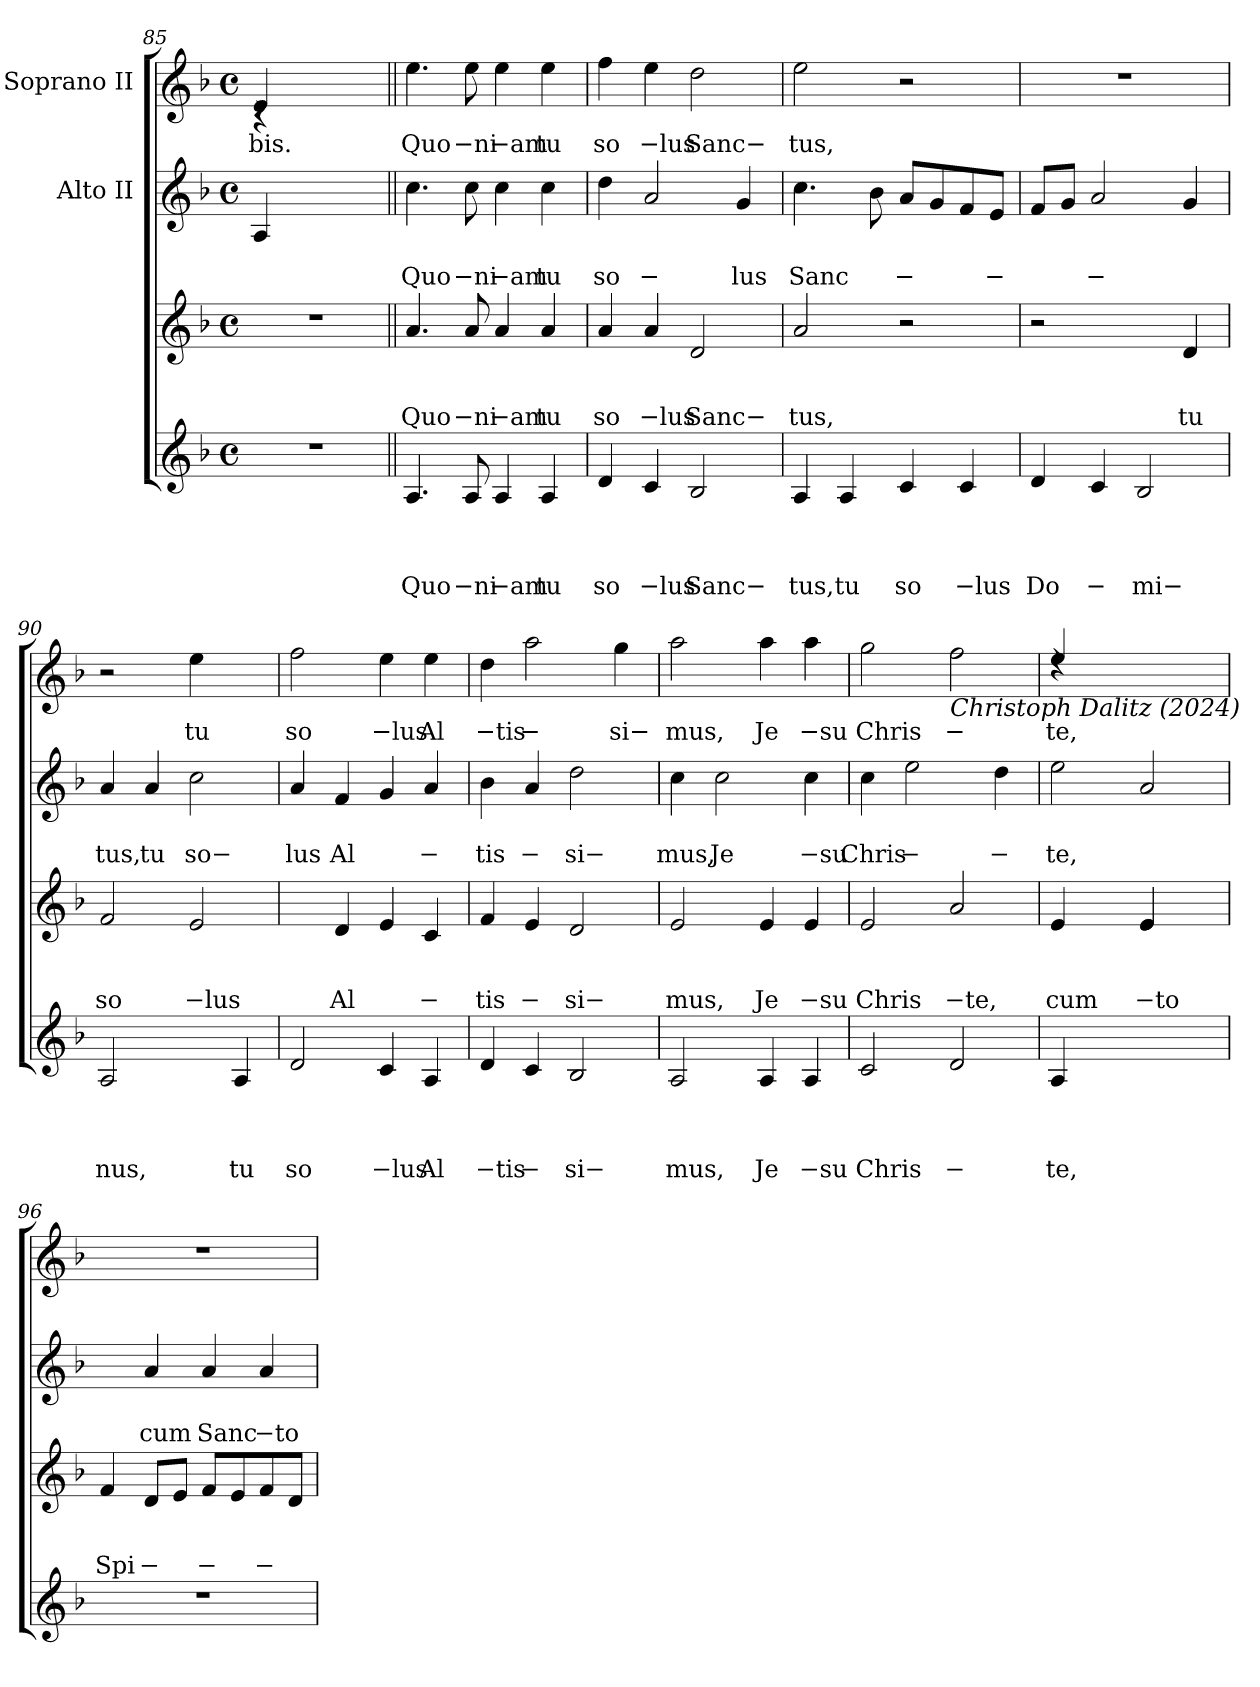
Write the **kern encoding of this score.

**kern	**text	**text	**text	**text	**kern	**text	**text	**text	**kern	**text	**text	**kern	**text
*part4	*part4	*part4	*part4	*part4	*part3	*part3	*part3	*part3	*part2	*part2	*part2	*part1	*part1
*staff4	*staff4	*staff4	*staff4	*staff4	*staff3	*staff3	*staff3	*staff3	*staff2	*staff2	*staff2	*staff1	*staff1
*	*	*	*	*	*	*	*	*	*I"Alto II	*	*	*I"Soprano II	*
*clefG2	*	*	*	*	*clefG2	*	*	*	*clefG2	*	*	*clefG2	*
*k[b-]	*	*	*	*	*k[b-]	*	*	*	*k[b-]	*	*	*k[b-]	*
*F:	*	*	*	*	*F:	*	*	*	*F:	*	*	*F:	*
*M4/4	*	*	*	*	*M4/4	*	*	*	*M4/4	*	*	*M4/4	*
*met(c)	*	*	*	*	*met(c)	*	*	*	*met(c)	*	*	*met(c)	*
=85	=85	=85	=85	=85	=85	=85	=85	=85	=85	=85	=85	=85	=85
!	!	!	!	!	!	!	!	!	!LO:N:head=solid	!	!	!LO:N:head=solid	!LO:LY:b
*	*	*	*	*	*	*	*	*	*	*	*	*^	*
1r	.	.	.	.	1r	.	.	.	4A/	.	.	4e/	4rc	bis.
.	.	.	.	.	.	.	.	.	2.ryy	.	.	2.ryy	2.ryy	.
!!LO:LB:g=z
=86||	=86||	=86||	=86||	=86||	=86||	=86||	=86||	=86||	=86||	=86||	=86||	=86||	=86||	=86||
!	!	!	!	!	!	!	!	!	!	!	!	!LO:TX:a:i:t=tempo primo	!	!
!	!	!	!	!LO:LY:b	!	!	!	!LO:LY:b	!	!	!LO:LY:b	!	!	!LO:LY:b
*	*	*	*	*	*	*	*	*	*	*	*	*v	*v	*
4.A/	.	.	.	Quo	4.a/	.	.	Quo	4.cc\	.	Quo	4.ee\	Quo
!	!	!	!	!LO:LY:b:rj	!	!	!	!LO:LY:b:rj	!	!	!LO:LY:b:rj	!	!LO:LY:b:rj
8A/	.	.	.	−ni	8a/	.	.	−ni	8cc\	.	−ni	8ee\	−ni
!	!	!	!	!LO:LY:b:rj	!	!	!	!LO:LY:b:rj	!	!	!LO:LY:b:rj	!	!LO:LY:b:rj
4A/	.	.	.	−am	4a/	.	.	−am	4cc\	.	−am	4ee\	−am
!	!	!	!	!LO:LY:b	!	!	!	!LO:LY:b	!	!	!LO:LY:b	!	!LO:LY:b
4A/	.	.	.	tu	4a/	.	.	tu	4cc\	.	tu	4ee\	tu
=87	=87	=87	=87	=87	=87	=87	=87	=87	=87	=87	=87	=87	=87
!	!	!	!	!LO:LY:b	!	!	!	!LO:LY:b	!	!	!LO:LY:b	!	!LO:LY:b
4d/	.	.	.	so	4a/	.	.	so	4dd\	.	so	4ff\	so
!	!	!	!	!LO:LY:b:rj	!	!	!	!LO:LY:b:rj	!	!	!LO:LY:b	!	!LO:LY:b:rj
4c/	.	.	.	−lus	4a/	.	.	−lus	2a/	.	−	4ee\	−lus
!	!	!	!	!LO:LY:b	!	!	!	!LO:LY:b	!	!	!	!	!LO:LY:b
2B-/	.	.	.	Sanc−	2d/	.	.	Sanc−	.	.	.	2dd\	Sanc−
!	!	!	!	!	!	!	!	!	!	!	!LO:LY:b	!	!
.	.	.	.	.	.	.	.	.	4g/	.	lus	.	.
=88	=88	=88	=88	=88	=88	=88	=88	=88	=88	=88	=88	=88	=88
!	!	!	!	!LO:LY:b	!	!	!	!LO:LY:b	!	!	!LO:LY:b	!	!LO:LY:b
4A/	.	.	.	tus,	2a/	.	.	tus,	4.cc\	.	Sanc	2ee\	tus,
!	!	!	!	!LO:LY:b	!	!	!	!	!	!	!	!	!
4A/	.	.	.	tu	.	.	.	.	.	.	.	.	.
.	.	.	.	.	.	.	.	.	8b-\	.	.	.	.
!	!	!	!	!LO:LY:b	!	!	!	!	!	!	!LO:LY:b	!	!
4c/	.	.	.	so	2r	.	.	.	8a/L	.	−	2r	.
.	.	.	.	.	.	.	.	.	8g/	.	.	.	.
!	!	!	!	!LO:LY:b:rj	!	!	!	!	!	!	!	!	!
4c/	.	.	.	−lus	.	.	.	.	8f/	.	.	.	.
!	!	!	!	!	!	!	!	!	!	!	!LO:LY:b	!	!
.	.	.	.	.	.	.	.	.	8e/J	.	−	.	.
=89	=89	=89	=89	=89	=89	=89	=89	=89	=89	=89	=89	=89	=89
!	!	!	!	!LO:LY:b	!	!	!	!	!	!	!	!	!
4d/	.	.	.	Do	2r	.	.	.	8f/L	.	.	1r	.
.	.	.	.	.	.	.	.	.	8g/J	.	.	.	.
!	!	!	!	!LO:LY:b	!	!	!	!	!	!	!LO:LY:b	!	!
4c/	.	.	.	−	.	.	.	.	2a/	.	−	.	.
!	!	!	!	!LO:LY:b	!	!	!	!	!	!	!	!	!
2B-/	.	.	.	mi−	4ryy	.	.	.	.	.	.	.	.
!	!	!	!	!	!	!	!	!LO:LY:b	!	!	!	!	!
.	.	.	.	.	4d/	.	.	tu	4g/	.	.	.	.
=90	=90	=90	=90	=90	=90	=90	=90	=90	=90	=90	=90	=90	=90
!	!	!	!	!LO:LY:b	!	!	!	!LO:LY:b	!	!	!LO:LY:b	!	!
2A/	.	.	.	nus,	2f/	.	.	so	4a/	.	tus,	2r	.
!	!	!	!	!	!	!	!	!	!	!	!LO:LY:b	!	!
.	.	.	.	.	.	.	.	.	4a/	.	tu	.	.
!	!	!	!	!	!	!	!	!LO:LY:b:rj	!	!	!LO:LY:b	!	!LO:LY:b
4ryy	.	.	.	.	2e/	.	.	−lus	2cc\	.	so−	4ee\	tu
!	!	!	!	!LO:LY:b	!	!	!	!	!	!	!	!	!
4A/	.	.	.	tu	.	.	.	.	.	.	.	4ryy	.
!!LO:PB:g=z
=91	=91	=91	=91	=91	=91	=91	=91	=91	=91	=91	=91	=91	=91
!	!	!	!	!LO:LY:b	!	!	!	!	!	!	!LO:LY:b	!	!LO:LY:b
2d/	.	.	.	so	4ryy	.	.	.	4a/	.	lus	2ff\	so
!	!	!	!	!	!	!	!	!LO:LY:b	!	!	!LO:LY:b	!	!
.	.	.	.	.	4d/	.	.	Al	4f/	.	Al	.	.
!	!	!	!	!LO:LY:b:rj	!	!	!	!	!	!	!	!	!LO:LY:b:rj
4c/	.	.	.	−lus	4e/	.	.	.	4g/	.	.	4ee\	−lus
!	!	!	!	!LO:LY:b	!	!	!	!LO:LY:b	!	!	!LO:LY:b	!	!LO:LY:b
4A/	.	.	.	Al	4c/	.	.	−	4a/	.	−	4ee\	Al
=92	=92	=92	=92	=92	=92	=92	=92	=92	=92	=92	=92	=92	=92
!	!	!	!	!LO:LY:b:rj	!	!	!	!LO:LY:b	!	!	!LO:LY:b	!	!LO:LY:b:rj
4d/	.	.	.	−tis	4f/	.	.	tis	4b-\	.	tis	4dd\	−tis
!	!	!	!	!LO:LY:b	!	!	!	!LO:LY:b	!	!	!LO:LY:b	!	!LO:LY:b
4c/	.	.	.	−	4e/	.	.	−	4a/	.	−	2aa\	−
!	!	!	!	!LO:LY:b	!	!	!	!LO:LY:b	!	!	!LO:LY:b	!	!
2B-/	.	.	.	si−	2d/	.	.	si−	2dd\	.	si−	.	.
!	!	!	!	!	!	!	!	!	!	!	!	!	!LO:LY:b
.	.	.	.	.	.	.	.	.	.	.	.	4gg\	si−
=93	=93	=93	=93	=93	=93	=93	=93	=93	=93	=93	=93	=93	=93
!	!	!	!	!LO:LY:b	!	!	!	!LO:LY:b	!	!	!LO:LY:b	!	!LO:LY:b
2A/	.	.	.	mus,	2e/	.	.	mus,	4cc\	.	mus,	2aa\	mus,
!	!	!	!	!	!	!	!	!	!	!	!LO:LY:b	!	!
.	.	.	.	.	.	.	.	.	2cc\	.	Je	.	.
!	!	!	!	!LO:LY:b	!	!	!	!LO:LY:b	!	!	!	!	!LO:LY:b
4A/	.	.	.	Je	4e/	.	.	Je	.	.	.	4aa\	Je
!	!	!	!	!LO:LY:b:rj	!	!	!	!LO:LY:b:rj	!	!	!LO:LY:b:rj	!	!LO:LY:b:rj
4A/	.	.	.	−su	4e/	.	.	−su	4cc\	.	−su	4aa\	−su
=94	=94	=94	=94	=94	=94	=94	=94	=94	=94	=94	=94	=94	=94
!	!	!	!	!LO:LY:b	!	!	!	!LO:LY:b	!	!	!LO:LY:b	!	!LO:LY:b
2c/	.	.	.	Chris	2e/	.	.	Chris	4cc\	.	Chris	2gg\	Chris
!	!	!	!	!	!	!	!	!	!	!	!LO:LY:b	!	!
.	.	.	.	.	.	.	.	.	2ee\	.	−	.	.
!	!	!	!	!	!	!	!	!	!	!	!	!LO:TX:b:i:t=Christoph Dalitz (2024)	!
!	!	!	!	!LO:LY:b	!	!	!	!LO:LY:b:rj	!	!	!	!	!LO:LY:b
2d/	.	.	.	−	2a/	.	.	−te,	.	.	.	2ff\	−
!	!	!	!	!	!	!	!	!	!	!	!LO:LY:b	!	!
.	.	.	.	.	.	.	.	.	4dd\	.	−	.	.
=95	=95	=95	=95	=95	=95	=95	=95	=95	=95	=95	=95	=95	=95
!LO:N:head=solid	!	!	!	!LO:LY:b	!	!	!	!LO:LY:b	!	!	!LO:LY:b	!LO:N:head=solid	!LO:LY:b
*	*	*	*	*	*^	*	*	*	*	*	*	*^	*
4A/	.	.	.	te,	4e/	2ryy	.	.	cum	2ee\	.	te,	4ee/	4rcc	te,
2.ryy	.	.	.	.	4ryy	.	.	.	.	.	.	.	2.ryy	2.ryy	.
!	!	!	!	!	!	!	!	!	!LO:LY:b	!	!	!	!	!	!
!	!	!	!	!	!	!	!	!	!LO:LY:b:rj	!	!	!	!	!	!
.	.	.	.	.	4e/	4e/	.	.	−to	2a/	.	.	.	.	.
.	.	.	.	.	4ryy	4ryy	.	.	.	.	.	.	.	.	.
*	*	*	*	*	*	*	*	*	*	*	*	*	*v	*v	*
!!LO:LB:g=z
=96	=96	=96	=96	=96	=96	=96	=96	=96	=96	=96	=96	=96	=96	=96
!	!	!	!	!	!	!	!	!	!LO:LY:b	!	!	!	!	!
*	*	*	*	*	*v	*v	*	*	*	*	*	*	*	*
1r	.	.	.	.	4f/	.	.	Spi	4ryy	.	.	1r	.
!	!	!	!	!	!	!	!	!LO:LY:b	!	!	!LO:LY:b	!	!
.	.	.	.	.	8d/L	.	.	−	4a/	.	cum	.	.
.	.	.	.	.	8e/J	.	.	.	.	.	.	.	.
!	!	!	!	!	!	!	!	!LO:LY:b	!	!	!LO:LY:b	!	!
.	.	.	.	.	8f/L	.	.	−	4a/	.	Sanc	.	.
.	.	.	.	.	8e/	.	.	.	.	.	.	.	.
!	!	!	!	!	!	!	!	!LO:LY:b	!	!	!LO:LY:b:rj	!	!
.	.	.	.	.	8f/	.	.	−	4a/	.	−to	.	.
.	.	.	.	.	8d/J	.	.	.	.	.	.	.	.
=	=	=	=	=	=	=	=	=	=	=	=	=	=
*-	*-	*-	*-	*-	*-	*-	*-	*-	*-	*-	*-	*-	*-
